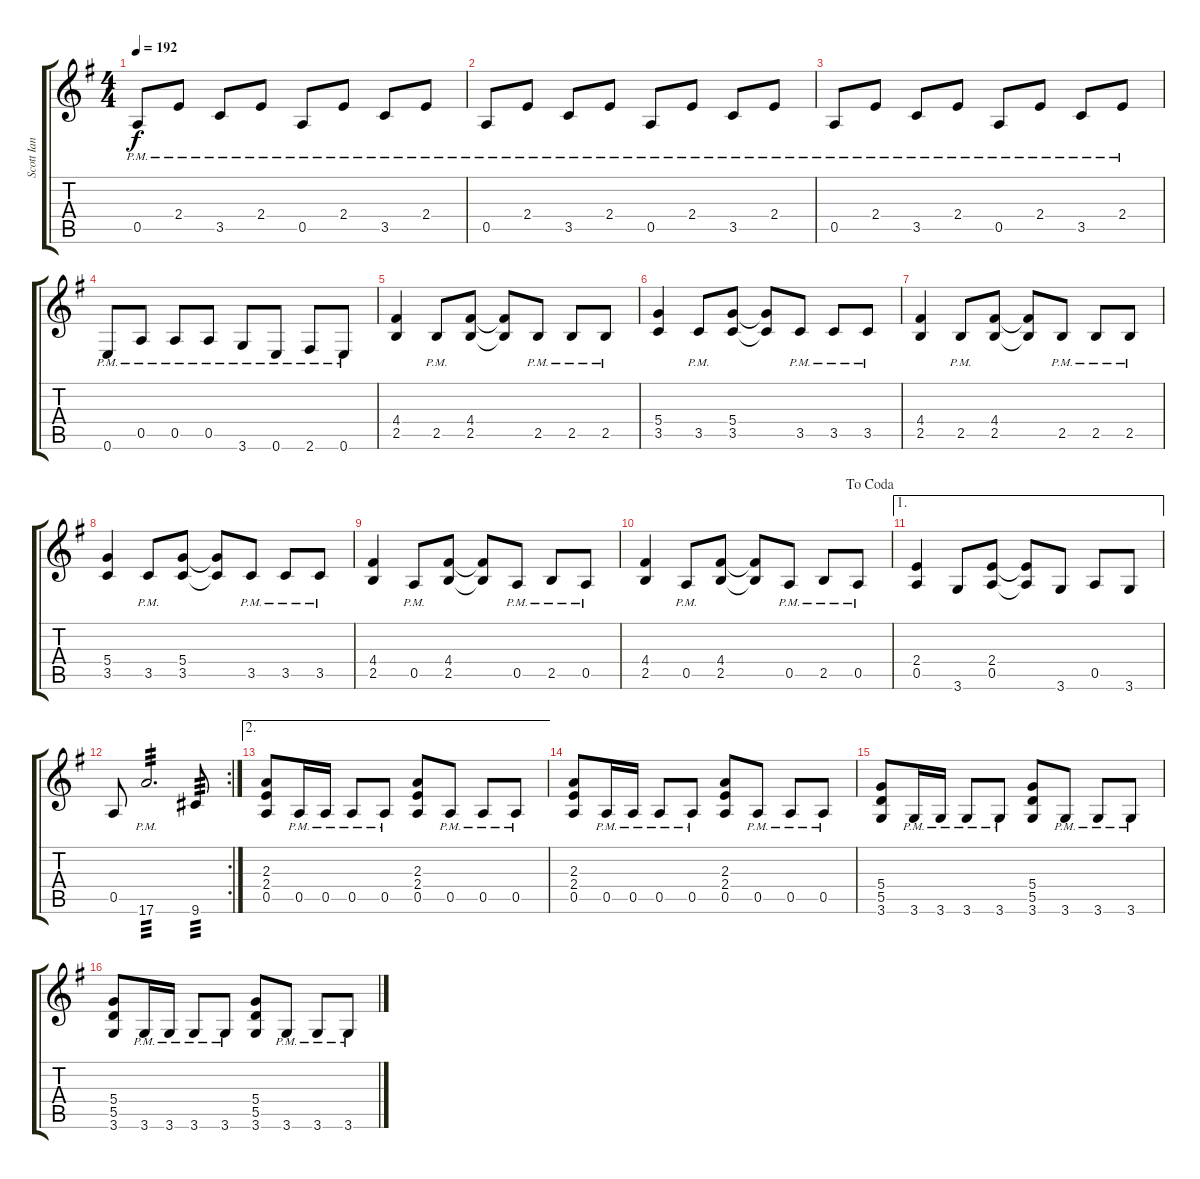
\track ("Scott Ian" "Scott Ian") {instrument distortionguitar}
\staff {score tabs}
\tuning (E4 B3 G3 D3 A2 E2) {hide}
\ts (4 4)
\tempo 192
\clef g2
\ks g
0.5{pm}.8{dy f} 2.4{pm}.8 3.5{pm}.8 2.4{pm}.8 0.5{pm}.8 2.4{pm}.8 3.5{pm}.8 2.4{pm}.8 |
0.5{pm}.8 2.4{pm}.8 3.5{pm}.8 2.4{pm}.8 0.5{pm}.8 2.4{pm}.8 3.5{pm}.8 2.4{pm}.8 |
0.5{pm}.8 2.4{pm}.8 3.5{pm}.8 2.4{pm}.8 0.5{pm}.8 2.4{pm}.8 3.5{pm}.8 2.4{pm}.8 |
0.6{pm}.8 0.5{pm}.8 0.5{pm}.8 0.5{pm}.8 3.6{pm}.8 0.6{pm}.8 2.6{pm}.8 0.6{pm}.8 |
(4.4 2.5).4 2.5{pm}.8 (4.4 2.5).8 (4.4{t} 2.5{t}).8 2.5{pm}.8 2.5{pm}.8 2.5{pm}.8 |
(5.4 3.5).4 3.5{pm}.8 (5.4 3.5).8 (5.4{t} 3.5{t}).8 3.5{pm}.8 3.5{pm}.8 3.5{pm}.8 |
(4.4 2.5).4 2.5{pm}.8 (4.4 2.5).8 (4.4{t} 2.5{t}).8 2.5{pm}.8 2.5{pm}.8 2.5{pm}.8 |
(5.4 3.5).4 3.5{pm}.8 (5.4 3.5).8 (5.4{t} 3.5{t}).8 3.5{pm}.8 3.5{pm}.8 3.5{pm}.8 |
(4.4 2.5).4 0.5{pm}.8 (4.4 2.5).8 (4.4{t} 2.5{t}).8 0.5{pm}.8 2.5{pm}.8 0.5{pm}.8 |
\jump dacoda
(4.4 2.5).4 0.5{pm}.8 (4.4 2.5).8 (4.4{t} 2.5{t}).8 0.5{pm}.8 2.5{pm}.8 0.5{pm}.8 |
\ae 1
(2.4 0.5).4 3.6.8 (2.4 0.5).8 (2.4{t} 0.5{t}).8 3.6.8 0.5.8 3.6.8 |
\rc 2
0.5.8 17.6{pm}.2{d tp 3} 9.6.8{tp 3} |
\ae 2
(2.3 2.4 0.5).8 0.5{pm}.16 0.5{pm}.16 0.5{pm}.8 0.5{pm}.8 (2.3 2.4 0.5).8 0.5{pm}.8 0.5{pm}.8 0.5{pm}.8 |
(2.3 2.4 0.5).8 0.5{pm}.16 0.5{pm}.16 0.5{pm}.8 0.5{pm}.8 (2.3 2.4 0.5).8 0.5{pm}.8 0.5{pm}.8 0.5{pm}.8 |
(5.4 5.5 3.6).8 3.6{pm}.16 3.6{pm}.16 3.6{pm}.8 3.6{pm}.8 (5.4 5.5 3.6).8 3.6{pm}.8 3.6{pm}.8 3.6{pm}.8 |
(5.4 5.5 3.6).8 3.6{pm}.16 3.6{pm}.16 3.6{pm}.8 3.6{pm}.8 (5.4 5.5 3.6).8 3.6{pm}.8 3.6{pm}.8 3.6{pm}.8
